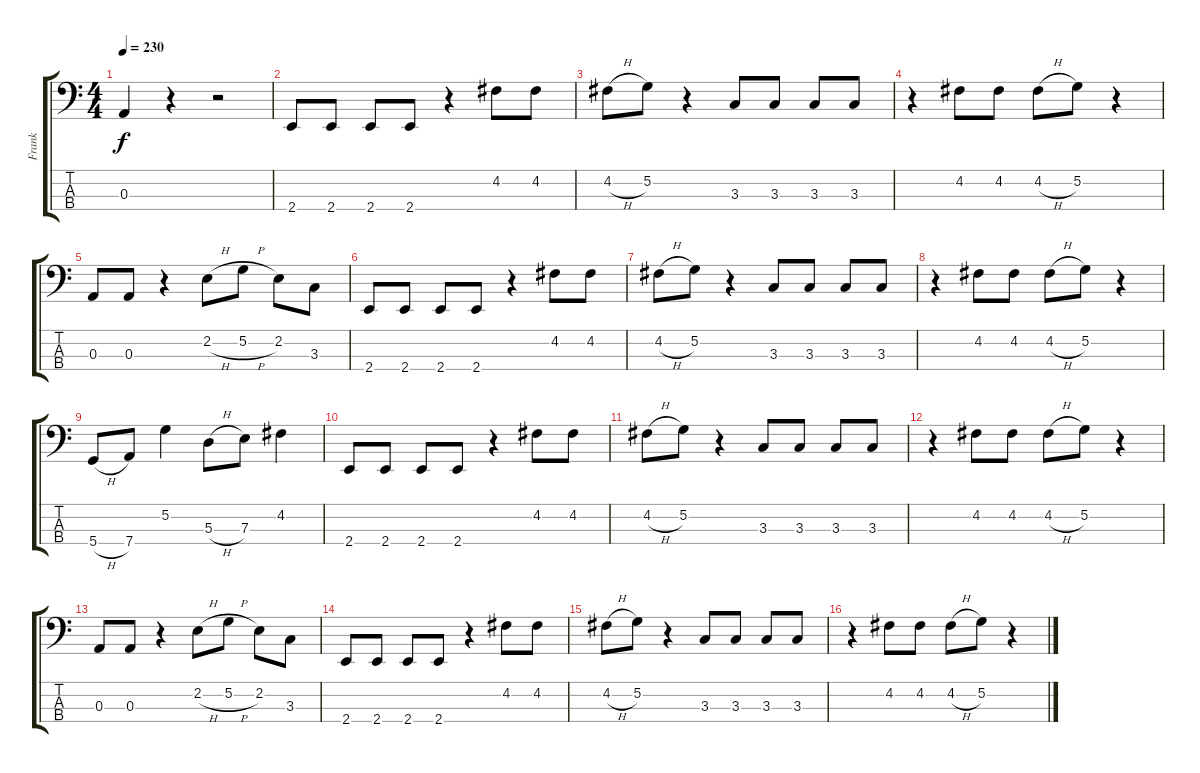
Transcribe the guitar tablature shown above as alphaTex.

\track ("Frank" "Frank") {instrument electricbassfinger}
\staff {score tabs}
\tuning (G2 D2 A1 D1) {hide}
\ts (4 4)
\tempo 230
\clef f4
\ks c
0.3.4{dy f} r.4 r.2 |
2.4.8 2.4.8 2.4.8 2.4.8 r.4 4.2.8 4.2.8 |
4.2{h}.8 5.2.8 r.4 3.3.8 3.3.8 3.3.8 3.3.8 |
r.4 4.2.8 4.2.8 4.2{h}.8 5.2.8 r.4 |
0.3.8 0.3.8 r.4 2.2{h}.8 5.2{h}.8 2.2.8 3.3.8 |
2.4.8 2.4.8 2.4.8 2.4.8 r.4 4.2.8 4.2.8 |
4.2{h}.8 5.2.8 r.4 3.3.8 3.3.8 3.3.8 3.3.8 |
r.4 4.2.8 4.2.8 4.2{h}.8 5.2.8 r.4 |
5.4{h}.8 7.4.8 5.2.4 5.3{h}.8 7.3.8 4.2.4 |
2.4.8 2.4.8 2.4.8 2.4.8 r.4 4.2.8 4.2.8 |
4.2{h}.8 5.2.8 r.4 3.3.8 3.3.8 3.3.8 3.3.8 |
r.4 4.2.8 4.2.8 4.2{h}.8 5.2.8 r.4 |
0.3.8 0.3.8 r.4 2.2{h}.8 5.2{h}.8 2.2.8 3.3.8 |
2.4.8 2.4.8 2.4.8 2.4.8 r.4 4.2.8 4.2.8 |
4.2{h}.8 5.2.8 r.4 3.3.8 3.3.8 3.3.8 3.3.8 |
r.4 4.2.8 4.2.8 4.2{h}.8 5.2.8 r.4
